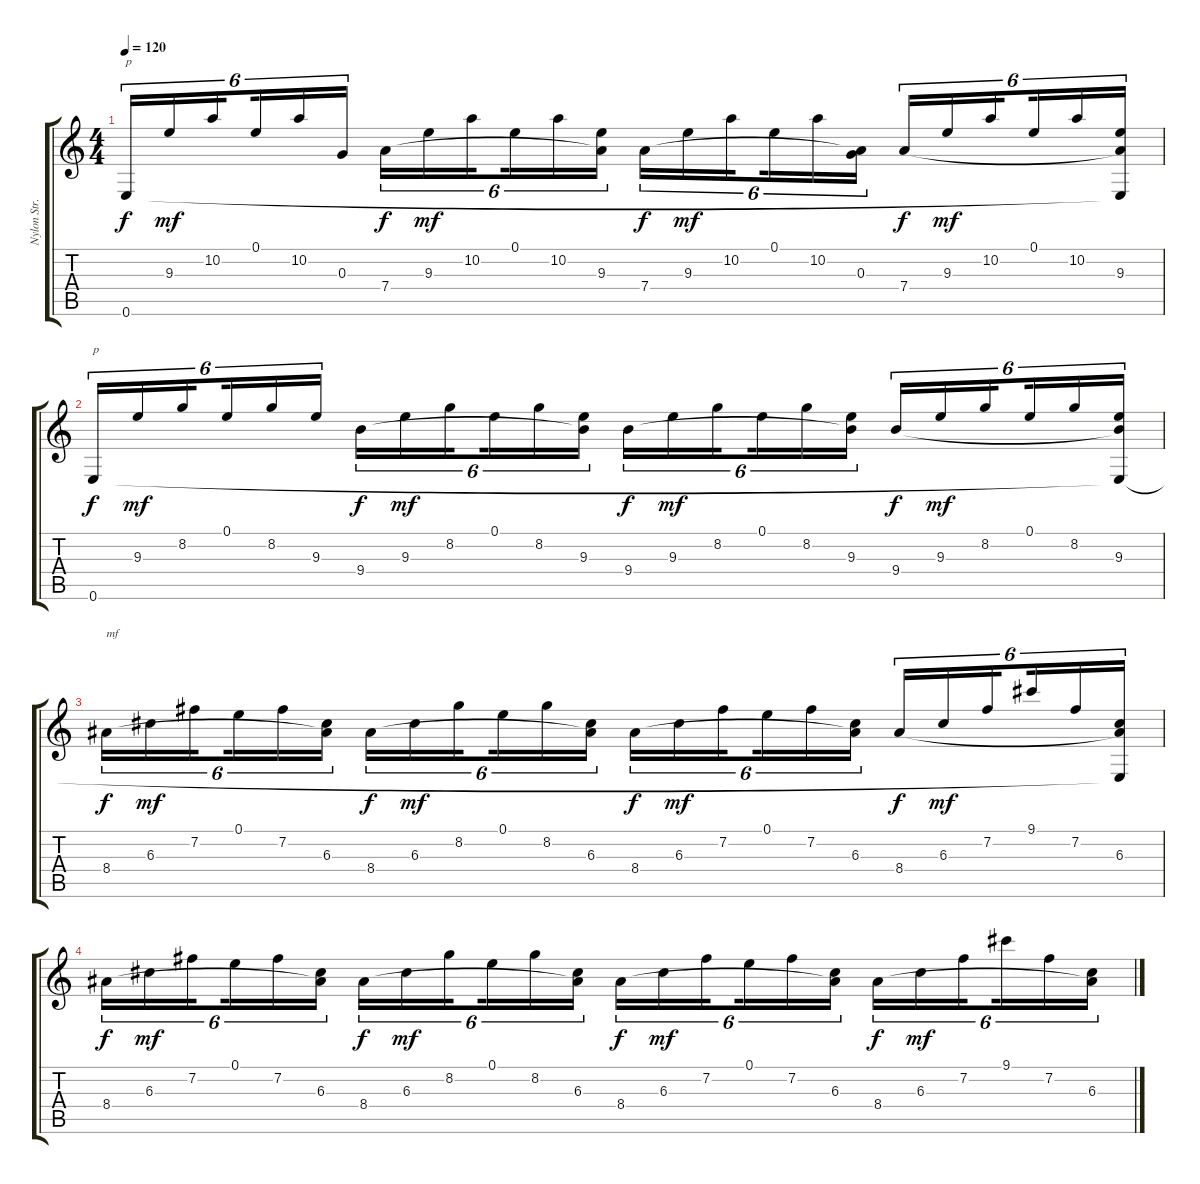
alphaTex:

\track ("Nylon Str. Guitar" "Nylon Str.") {instrument acousticguitarnylon}
\staff {score tabs}
\tuning (E4 B3 G3 D3 A2 E2) {hide}
\ts (4 4)
\tempo 120
\clef g2
\ks c
0.6.16{tu (6 4) txt "p" dy f volume 9} 9.3.16{tu (6 4) dy mf} 10.2.16{tu (6 4) beam splitsecondary} 0.1.16{tu (6 4)} 10.2.16{tu (6 4)} 0.3.16{tu (6 4)} 7.4.16{tu (6 4) dy f} 9.3.16{tu (6 4) dy mf} 10.2.16{tu (6 4) beam splitsecondary} 0.1.16{tu (6 4)} 10.2.16{tu (6 4)} (9.3 7.4{t}).16{tu (6 4)} 7.4.16{tu (6 4) dy f} 9.3.16{tu (6 4) dy mf} 10.2.16{tu (6 4) beam splitsecondary} 0.1.16{tu (6 4)} 10.2.16{tu (6 4)} (0.3 7.4{t}).16{tu (6 4)} 7.4.16{tu (6 4) dy f} 9.3.16{tu (6 4) dy mf} 10.2.16{tu (6 4) beam splitsecondary} 0.1.16{tu (6 4)} 10.2.16{tu (6 4)} (9.3 7.4{t} 0.6{t}).16{tu (6 4) volume 13} |
0.6.16{tu (6 4) txt "p" dy f volume 9} 9.3.16{tu (6 4) dy mf} 8.2.16{tu (6 4) beam splitsecondary} 0.1.16{tu (6 4)} 8.2.16{tu (6 4)} 9.3.16{tu (6 4)} 9.4.16{tu (6 4) dy f} 9.3.16{tu (6 4) dy mf} 8.2.16{tu (6 4) beam splitsecondary} 0.1.16{tu (6 4)} 8.2.16{tu (6 4)} (9.3 9.4{t}).16{tu (6 4)} 9.4.16{tu (6 4) dy f} 9.3.16{tu (6 4) dy mf} 8.2.16{tu (6 4) beam splitsecondary} 0.1.16{tu (6 4)} 8.2.16{tu (6 4)} (9.3 9.4{t}).16{tu (6 4)} 9.4.16{tu (6 4) dy f} 9.3.16{tu (6 4) dy mf} 8.2.16{tu (6 4) beam splitsecondary} 0.1.16{tu (6 4)} 8.2.16{tu (6 4)} (9.3 9.4{t} 0.6{t}).16{tu (6 4) volume 13} |
8.4.16{tu (6 4) txt "mf" dy f volume 14} 6.3.16{tu (6 4) dy mf} 7.2.16{tu (6 4) beam splitsecondary} 0.1.16{tu (6 4)} 7.2.16{tu (6 4)} (6.3 8.4{t}).16{tu (6 4)} 8.4.16{tu (6 4) dy f} 6.3.16{tu (6 4) dy mf} 8.2.16{tu (6 4) beam splitsecondary} 0.1.16{tu (6 4)} 8.2.16{tu (6 4)} (6.3 8.4{t}).16{tu (6 4)} 8.4.16{tu (6 4) dy f} 6.3.16{tu (6 4) dy mf} 7.2.16{tu (6 4) beam splitsecondary} 0.1.16{tu (6 4)} 7.2.16{tu (6 4)} (6.3 8.4{t}).16{tu (6 4)} 8.4.16{tu (6 4) dy f} 6.3.16{tu (6 4) dy mf} 7.2.16{tu (6 4) beam splitsecondary} 9.1.16{tu (6 4)} 7.2.16{tu (6 4)} (6.3 8.4{t} 0.6{t}).16{tu (6 4)} |
8.4.16{tu (6 4) dy f} 6.3.16{tu (6 4) dy mf} 7.2.16{tu (6 4) beam splitsecondary} 0.1.16{tu (6 4)} 7.2.16{tu (6 4)} (6.3 8.4{t}).16{tu (6 4)} 8.4.16{tu (6 4) dy f} 6.3.16{tu (6 4) dy mf} 8.2.16{tu (6 4) beam splitsecondary} 0.1.16{tu (6 4)} 8.2.16{tu (6 4)} (6.3 8.4{t}).16{tu (6 4)} 8.4.16{tu (6 4) dy f} 6.3.16{tu (6 4) dy mf} 7.2.16{tu (6 4) beam splitsecondary} 0.1.16{tu (6 4)} 7.2.16{tu (6 4)} (6.3 8.4{t}).16{tu (6 4)} 8.4.16{tu (6 4) dy f} 6.3.16{tu (6 4) dy mf} 7.2.16{tu (6 4) beam splitsecondary} 9.1.16{tu (6 4)} 7.2.16{tu (6 4)} (6.3 8.4{t}).16{tu (6 4)}
